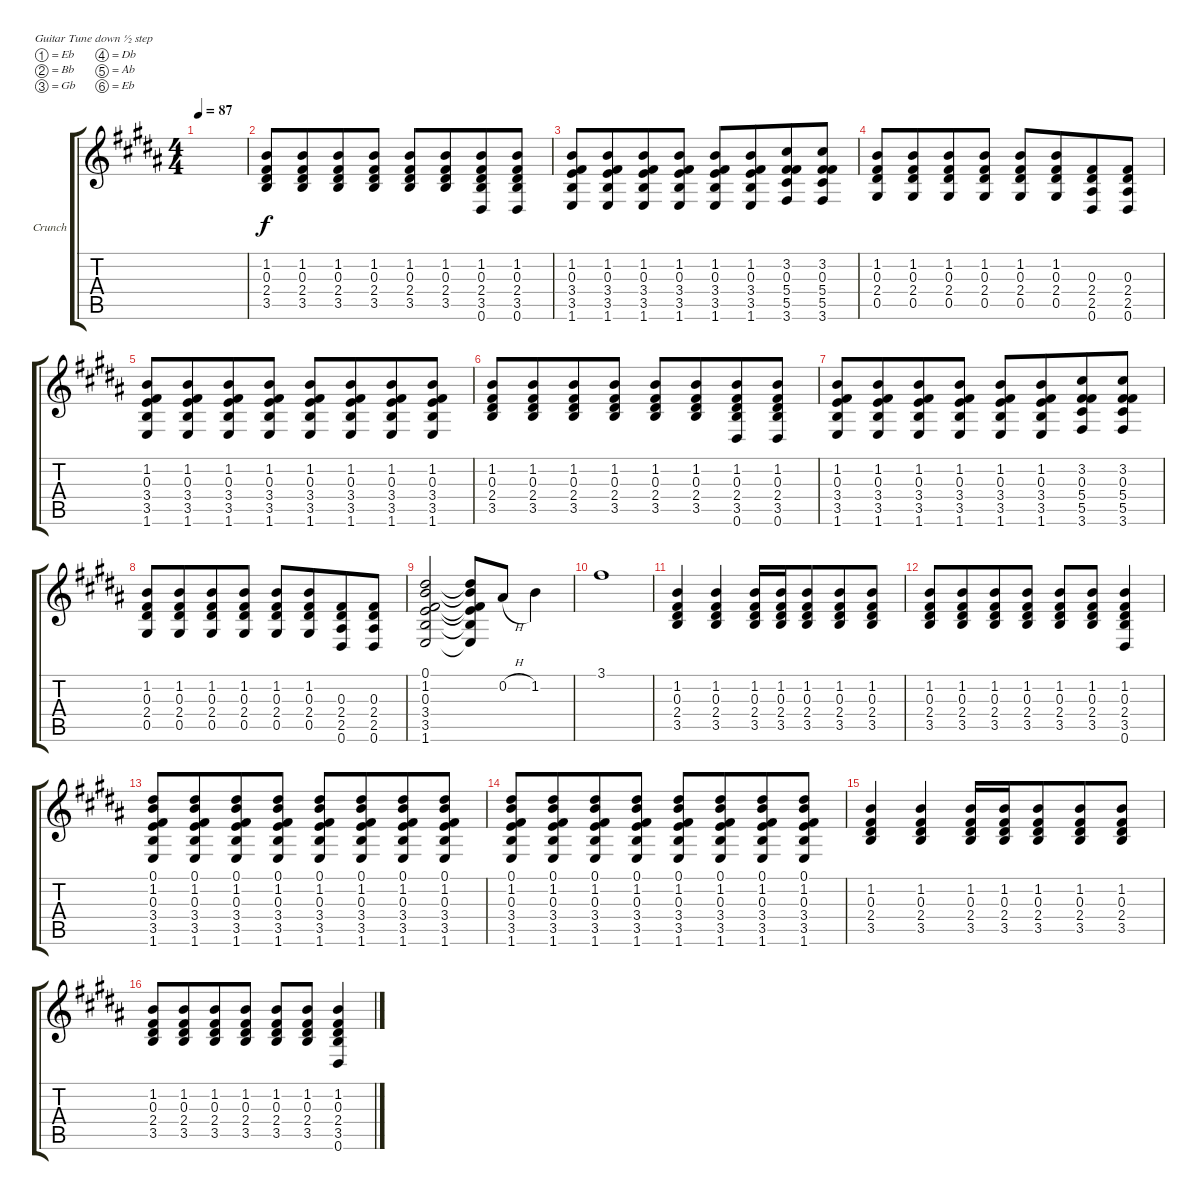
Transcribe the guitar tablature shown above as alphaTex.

\bracketExtendMode groupsimilarinstruments
\firstSystemTrackNameOrientation horizontal
\otherSystemsTrackNameOrientation horizontal
\track ("E-Guitar (Crunch)(Rhythm)" "Crunch") {multiBarRest instrument distortionguitar}
\staff {score tabs}
\tuning (Eb4 Bb3 Gb3 Db3 Ab2 Eb2)
\ts (4 4)
\beaming (8 4 4)
\tempo 87
\clef g2
\ks b
|
(1.2 0.3 2.4 3.5).8 (1.2 0.3 2.4 3.5).8 (1.2 0.3 2.4 3.5).8 (1.2 0.3 2.4 3.5).8 (1.2 0.3 2.4 3.5).8 (1.2 0.3 2.4 3.5).8 (1.2 0.3 2.4 3.5 0.6).8 (3.5 1.2 0.3 2.4 0.6).8 |
(1.6 3.5 3.4 0.3 1.2).8 (1.6 3.5 3.4 0.3 1.2).8 (1.6 3.5 3.4 0.3 1.2).8 (1.6 3.5 3.4 0.3 1.2).8 (1.6 3.5 3.4 0.3 1.2).8 (1.6 3.5 3.4 0.3 1.2).8 (3.6 5.5 5.4 0.3 3.2).8 (3.6 5.5 5.4 0.3 3.2).8 |
(1.2 0.3 2.4 0.5).8 (1.2 0.3 2.4 0.5).8 (1.2 0.3 2.4 0.5).8 (1.2 0.3 2.4 0.5).8 (1.2 0.3 2.4 0.5).8 (1.2 0.3 2.4 0.5).8 (0.6 2.5 2.4 0.3).8 (0.6 2.5 2.4 0.3).8 |
(1.2 0.3 3.4 3.5 1.6).8 (1.2 0.3 3.4 3.5 1.6).8 (1.2 0.3 3.4 3.5 1.6).8 (1.2 0.3 3.4 3.5 1.6).8 (1.2 0.3 3.4 3.5 1.6).8 (1.2 0.3 3.4 3.5 1.6).8 (1.2 0.3 3.4 3.5 1.6).8 (1.2 0.3 3.4 3.5 1.6).8 |
(3.5 2.4 0.3 1.2).8 (3.5 2.4 0.3 1.2).8 (3.5 2.4 0.3 1.2).8 (3.5 2.4 0.3 1.2).8 (3.5 2.4 0.3 1.2).8 (3.5 2.4 0.3 1.2).8 (3.5 2.4 0.3 1.2 0.6).8 (3.5 2.4 0.3 1.2 0.6).8 |
(1.6 3.5 3.4 0.3 1.2).8 (1.6 3.5 3.4 0.3 1.2).8 (1.6 3.5 3.4 0.3 1.2).8 (1.6 3.5 3.4 0.3 1.2).8 (1.6 3.5 3.4 0.3 1.2).8 (1.6 3.5 3.4 0.3 1.2).8 (3.6 5.5 5.4 0.3 3.2).8 (3.6 5.5 5.4 0.3 3.2).8 |
(1.2 0.3 2.4 0.5).8 (1.2 0.3 2.4 0.5).8 (1.2 0.3 2.4 0.5).8 (1.2 0.3 2.4 0.5).8 (1.2 0.3 2.4 0.5).8 (1.2 0.3 2.4 0.5).8 (0.6 2.5 2.4 0.3).8 (0.6 2.5 2.4 0.3).8 |
(1.6 3.5 3.4 0.3 1.2 0.1).2 (1.6{t} 3.5{t} 3.4{t} 0.3{t} 1.2{t} 0.1{t}).8 0.2{h}.8 1.2.4 |
3.1.1 |
(1.2 0.3 2.4 3.5).4 (1.2 0.3 2.4 3.5).4 (1.2 0.3 2.4 3.5).16 (1.2 0.3 2.4 3.5).16 (1.2 0.3 2.4 3.5).8 (1.2 0.3 2.4 3.5).8 (1.2 0.3 2.4 3.5).8 |
(1.2 0.3 2.4 3.5).8 (1.2 0.3 2.4 3.5).8 (1.2 0.3 2.4 3.5).8 (1.2 0.3 2.4 3.5).8 (1.2 0.3 2.4 3.5).8 (1.2 0.3 2.4 3.5).8 (1.2 0.3 2.4 3.5 0.6).4 |
(1.6 3.5 3.4 0.3 1.2 0.1).8 (1.6 3.5 3.4 0.3 1.2 0.1).8 (1.6 3.5 3.4 0.3 1.2 0.1).8 (1.6 3.5 3.4 0.3 1.2 0.1).8 (0.1 1.6 3.5 3.4 0.3 1.2).8 (0.1 1.6 3.5 3.4 0.3 1.2).8 (0.1 1.6 3.5 3.4 0.3 1.2).8 (0.1 1.6 3.5 3.4 0.3 1.2).8 |
(0.1 1.6 3.5 3.4 0.3 1.2).8 (0.1 1.6 3.5 3.4 0.3 1.2).8 (0.1 1.6 3.5 3.4 0.3 1.2).8 (0.1 1.6 3.5 3.4 0.3 1.2).8 (0.1 1.6 3.5 3.4 0.3 1.2).8 (0.1 1.6 3.5 3.4 0.3 1.2).8 (0.1 1.6 3.5 3.4 0.3 1.2).8 (0.1 1.6 3.5 3.4 0.3 1.2).8 |
(1.2 0.3 2.4 3.5).4 (1.2 0.3 2.4 3.5).4 (1.2 0.3 2.4 3.5).16 (1.2 0.3 2.4 3.5).16 (1.2 0.3 2.4 3.5).8 (1.2 0.3 2.4 3.5).8 (1.2 0.3 2.4 3.5).8 |
(1.2 0.3 2.4 3.5).8 (1.2 0.3 2.4 3.5).8 (1.2 0.3 2.4 3.5).8 (1.2 0.3 2.4 3.5).8 (1.2 0.3 2.4 3.5).8 (1.2 0.3 2.4 3.5).8 (1.2 0.3 2.4 3.5 0.6).4
